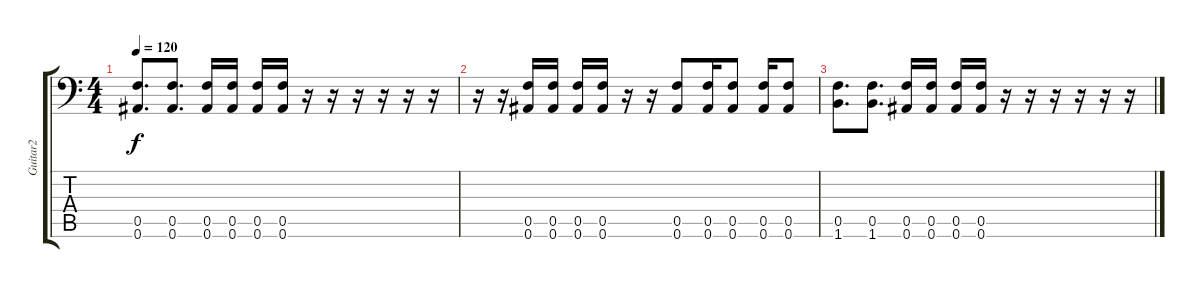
\track ("Guitar2" "Guitar2") {instrument distortionguitar}
\staff {score tabs}
\tuning (C4 G3 Eb3 Bb2 F2 Bb1) {hide}
\ts (4 4)
\tempo 120
\clef f4
\ks c
(0.5 0.6).8{d dy f} (0.5 0.6).8{d} (0.5 0.6).16 (0.5 0.6).16 (0.5 0.6).16 (0.5 0.6).16 r.16 r.16 r.16 r.16 r.16 r.16 |
r.16 r.16 (0.5 0.6).16 (0.5 0.6).16 (0.5 0.6).16 (0.5 0.6).16 r.16 r.16 (0.5 0.6).8 (0.5 0.6).16 (0.5 0.6).8 (0.5 0.6).16 (0.5 0.6).8 |
(0.5 1.6).8{d} (0.5 1.6).8{d} (0.5 0.6).16 (0.5 0.6).16 (0.5 0.6).16 (0.5 0.6).16 r.16 r.16 r.16 r.16 r.16 r.16
